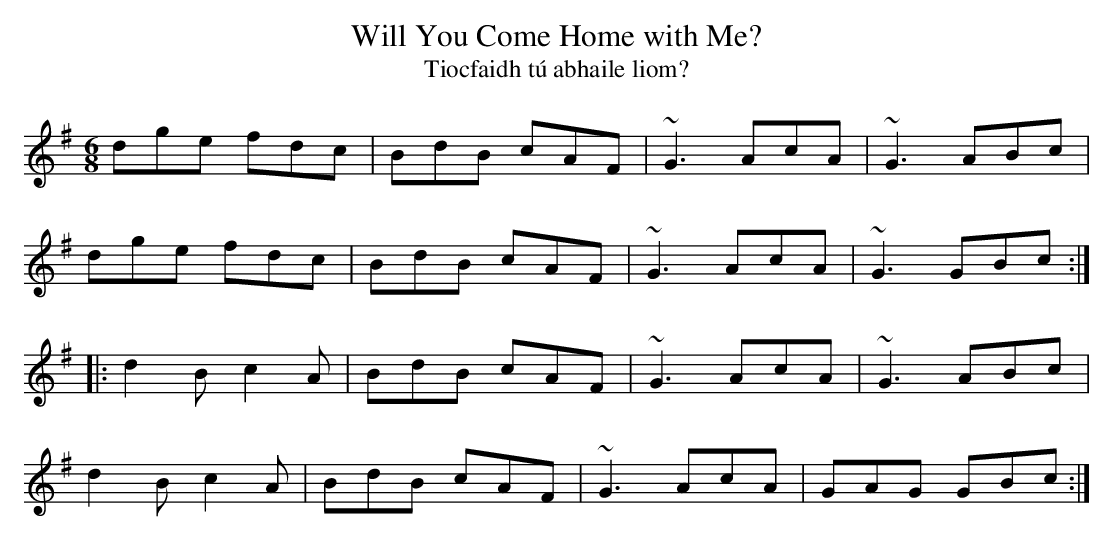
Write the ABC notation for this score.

X:1
T:Will You Come Home with Me?
T:Tiocfaidh tú abhaile liom?
M:6/8
K:G
dge fdc|BdB cAF|~G3 AcA|~G3 ABc|
dge fdc|BdB cAF|~G3 AcA|~G3 GBc:|
|:d2B c2A|BdB cAF|~G3 AcA|~G3 ABc|
d2B c2A|BdB cAF|~G3 AcA|GAG GBc:|
